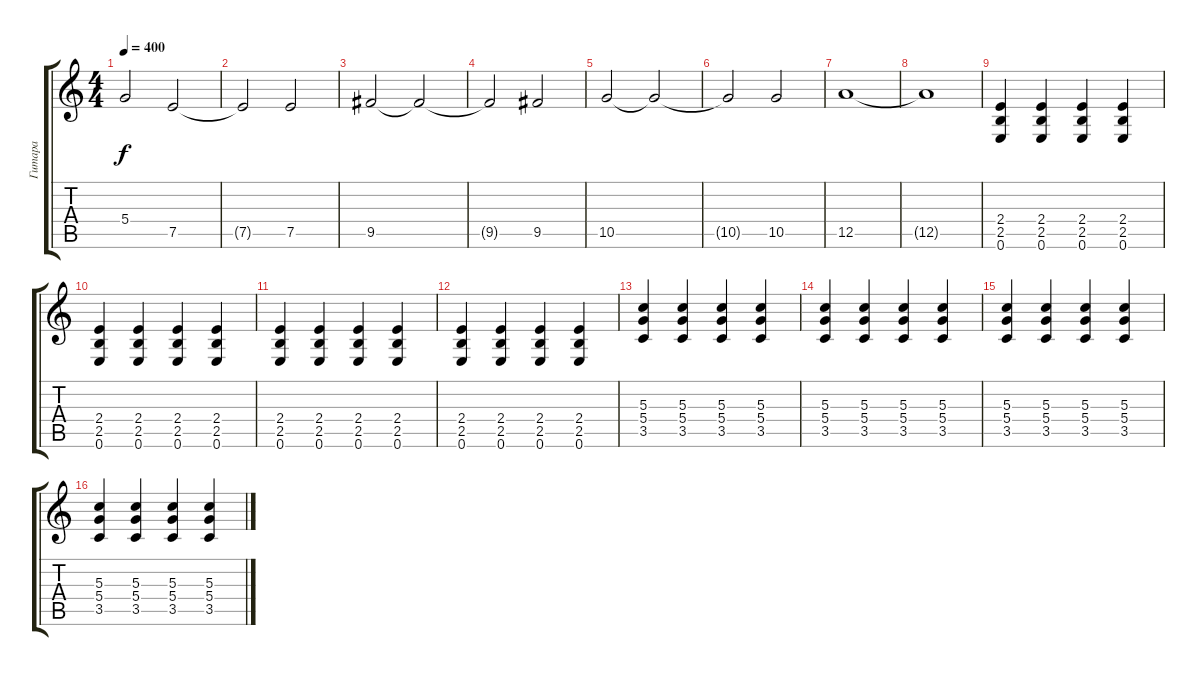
\track ("Гитара" "Гитара") {instrument distortionguitar}
\staff {score tabs}
\tuning (E4 B3 G3 D3 A2 E2) {hide}
\ts (4 4)
\tempo 400
\clef g2
\ks c
5.4{t}.2{dy f} 7.5.2 |
7.5{t}.2 7.5.2 |
9.5.2 9.5{t}.2 |
9.5{t}.2 9.5.2 |
10.5.2 10.5{t}.2 |
10.5{t}.2 10.5.2 |
12.5.1 |
12.5{t}.1 |
(2.4 2.5 0.6).4 (2.4 2.5 0.6).4 (2.4 2.5 0.6).4 (2.4 2.5 0.6).4 |
(2.4 2.5 0.6).4 (2.4 2.5 0.6).4 (2.4 2.5 0.6).4 (2.4 2.5 0.6).4 |
(2.4 2.5 0.6).4 (2.4 2.5 0.6).4 (2.4 2.5 0.6).4 (2.4 2.5 0.6).4 |
(2.4 2.5 0.6).4 (2.4 2.5 0.6).4 (2.4 2.5 0.6).4 (2.4 2.5 0.6).4 |
(5.3 5.4 3.5).4 (5.3 5.4 3.5).4 (5.3 5.4 3.5).4 (5.3 5.4 3.5).4 |
(5.3 5.4 3.5).4 (5.3 5.4 3.5).4 (5.3 5.4 3.5).4 (5.3 5.4 3.5).4 |
(5.3 5.4 3.5).4 (5.3 5.4 3.5).4 (5.3 5.4 3.5).4 (5.3 5.4 3.5).4 |
(5.3 5.4 3.5).4 (5.3 5.4 3.5).4 (5.3 5.4 3.5).4 (5.3 5.4 3.5).4
